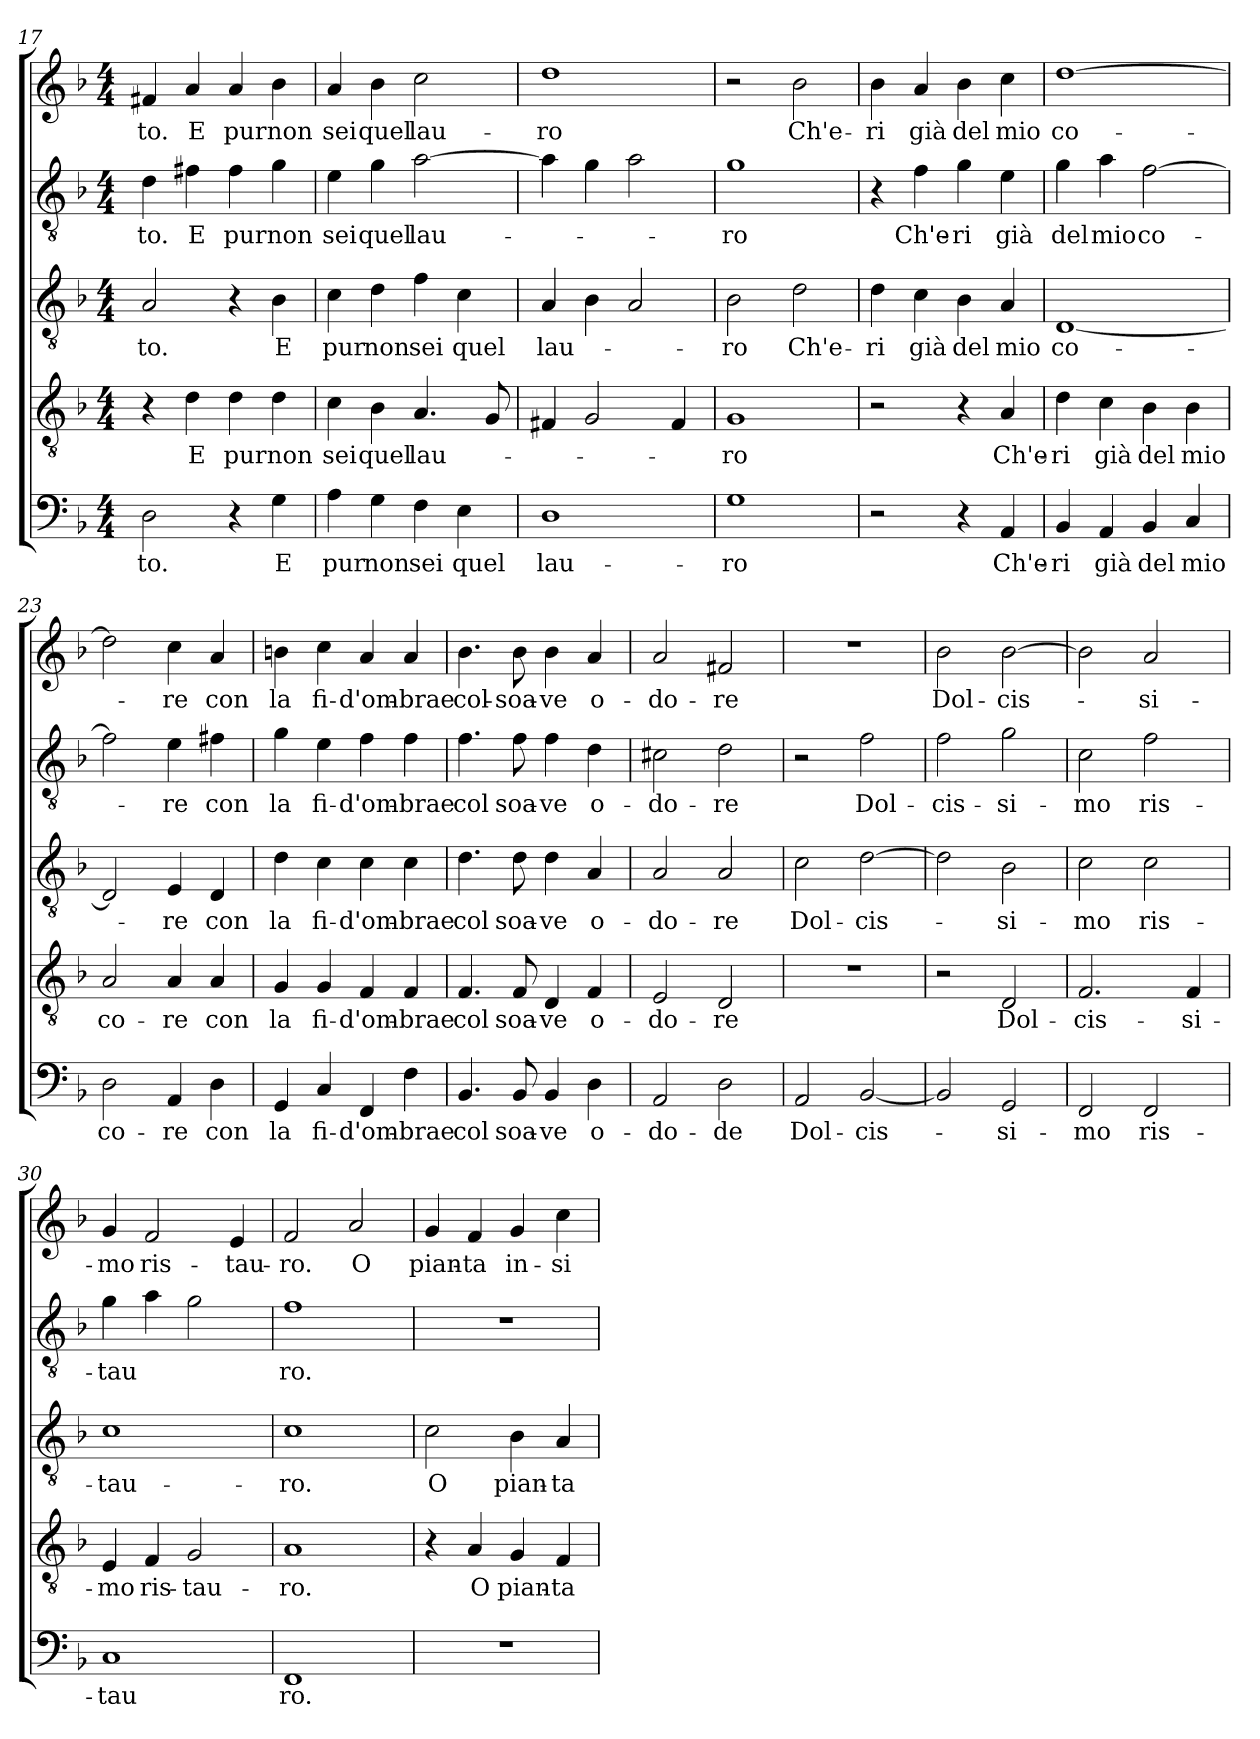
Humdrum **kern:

**kern	**text	**kern	**text	**kern	**text	**kern	**text	**kern	**text
*part5	*part5	*part4	*part4	*part3	*part3	*part2	*part2	*part1	*part1
*staff5	*staff5	*staff4	*staff4	*staff3	*staff3	*staff2	*staff2	*staff1	*staff1
*clefF4	*	*clefGv2	*	*clefGv2	*	*clefGv2	*	*clefG2	*
*k[b-]	*	*k[b-]	*	*k[b-]	*	*k[b-]	*	*k[b-]	*
*M4/4	*	*M4/4	*	*M4/4	*	*M4/4	*	*M4/4	*
=17	=17	=17	=17	=17	=17	=17	=17	=17	=17
2D\	to.	4r	.	2A/	to.	4d\	to.	4f#X/	to.
.	.	4d\	E	.	.	4f#X\	E	4a/	E
4r	.	4d\	pur	4r	.	4f#\	pur	4a/	pur
4G\	E	4d\	non	4B-\	E	4g\	non	4b-\	non
=18	=18	=18	=18	=18	=18	=18	=18	=18	=18
4A\	pur	4c\	sei	4c\	pur	4e\	sei	4a/	sei
4G\	non	4B-\	quel	4d\	non	4g\	quel	4b-\	quel
4F\	sei	4.A/	lau-	4f\	sei	[2a\	lau-	2cc\	lau-
4E\	quel	.	.	4c\	quel	.	.	.	.
.	.	8G/	.	.	.	.	.	.	.
=19	=19	=19	=19	=19	=19	=19	=19	=19	=19
1D\	lau-	4F#X/	.	4A/	lau-	4a\]	.	1dd\	ro
.	.	2G/	.	4B-\	.	4g\	.	.	.
.	.	.	.	2A/	.	2a\	.	.	.
.	.	4F#/	.	.	.	.	.	.	.
=20	=20	=20	=20	=20	=20	=20	=20	=20	=20
1G\	ro	1G/	ro	2B-\	ro	1g\	ro	2r	.
.	.	.	.	2d\	Ch'e-	.	.	2b-\	Ch'e-
=21	=21	=21	=21	=21	=21	=21	=21	=21	=21
2r	.	2r	.	4d\	ri	4r	.	4b-\	ri
.	.	.	.	4c\	già	4f\	Ch'e-	4a/	già
4r	.	4r	.	4B-\	del	4g\	ri	4b-\	del
4AA/	Ch'e-	4A/	Ch'e-	4A/	mio	4e\	già	4cc\	mio
=22	=22	=22	=22	=22	=22	=22	=22	=22	=22
4BB-/	ri	4d\	ri	[1D/	co-	4g\	del	[1dd\	co-
4AA/	già	4c\	già	.	.	4a\	mio	.	.
4BB-/	del	4B-\	del	.	.	[2f\	co-	.	.
4C/	mio	4B-\	mio	.	.	.	.	.	.
=23	=23	=23	=23	=23	=23	=23	=23	=23	=23
2D\	co-	2A/	co-	2D/]	.	2f\]	.	2dd\]	.
4AA/	re	4A/	re	4E/	re	4e\	re	4cc\	re
4D\	con	4A/	con	4D/	con	4f#X\	con	4a/	con
=24	=24	=24	=24	=24	=24	=24	=24	=24	=24
4GG/	la	4G/	la	4d\	la	4g\	la	4bn\	la
4C/	fi-	4G/	fi-	4c\	fi-	4e\	fi-	4cc\	fi-
4FF/	d'om-	4F/	d'om-	4c\	d'om-	4f\	d'om-	4a/	d'om-
4F\	brae	4F/	brae	4c\	brae	4f\	brae	4a/	brae
=25	=25	=25	=25	=25	=25	=25	=25	=25	=25
4.BB-/	col	4.F/	col	4.d\	col	4.f\	col	4.b-\	col-
8BB-/	soa-	8F/	soa-	8d\	soa-	8f\	soa-	8b-\	soa-
4BB-/	ve	4D/	ve	4d\	ve	4f\	ve	4b-\	ve
4D\	o-	4F/	o-	4A/	o-	4d\	o-	4a/	o-
=26	=26	=26	=26	=26	=26	=26	=26	=26	=26
2AA/	do-	2E/	do-	2A/	do-	2c#X\	do-	2a/	do-
2D\	de	2D/	re	2A/	re	2d\	re	2f#X/	re
=27	=27	=27	=27	=27	=27	=27	=27	=27	=27
2AA/	Dol-	1r	.	2c\	Dol-	2r	.	1r	.
[2BB-/	cis-	.	.	[2d\	cis-	2f\	Dol-	.	.
=28	=28	=28	=28	=28	=28	=28	=28	=28	=28
2BB-/]	.	2r	.	2d\]	.	2f\	cis-	2b-\	Dol-
2GG/	si-	2D/	Dol-	2B-\	si-	2g\	si-	[2b-\	cis-
=29	=29	=29	=29	=29	=29	=29	=29	=29	=29
2FF/	mo	2.F/	cis-	2c\	mo	2c\	mo	2b-\]	.
2FF/	ris-	.	.	2c\	ris-	2f\	ris-	2a/	si-
.	.	4F/	si-	.	.	.	.	.	.
=30	=30	=30	=30	=30	=30	=30	=30	=30	=30
1C/	tau	4E/	mo	1c\	tau-	4g\	tau	4g/	mo
.	.	4F/	ris-	.	.	4a\	.	2f/	ris-
.	.	2G/	tau-	.	.	2g\	.	.	.
.	.	.	.	.	.	.	.	4e/	tau-
=31	=31	=31	=31	=31	=31	=31	=31	=31	=31
1FF/	ro.	1A/	ro.	1c\	ro.	1f\	ro.	2f/	ro.
.	.	.	.	.	.	.	.	2a/	O
=32	=32	=32	=32	=32	=32	=32	=32	=32	=32
1r	.	4r	.	2c\	O	1r	.	4g/	pian-
.	.	4A/	O	.	.	.	.	4f/	ta
.	.	4G/	pian-	4B-\	pian-	.	.	4g/	in-
.	.	4F/	ta	4A/	ta	.	.	4cc\	si-
=	=	=	=	=	=	=	=	=	=
*-	*-	*-	*-	*-	*-	*-	*-	*-	*-
